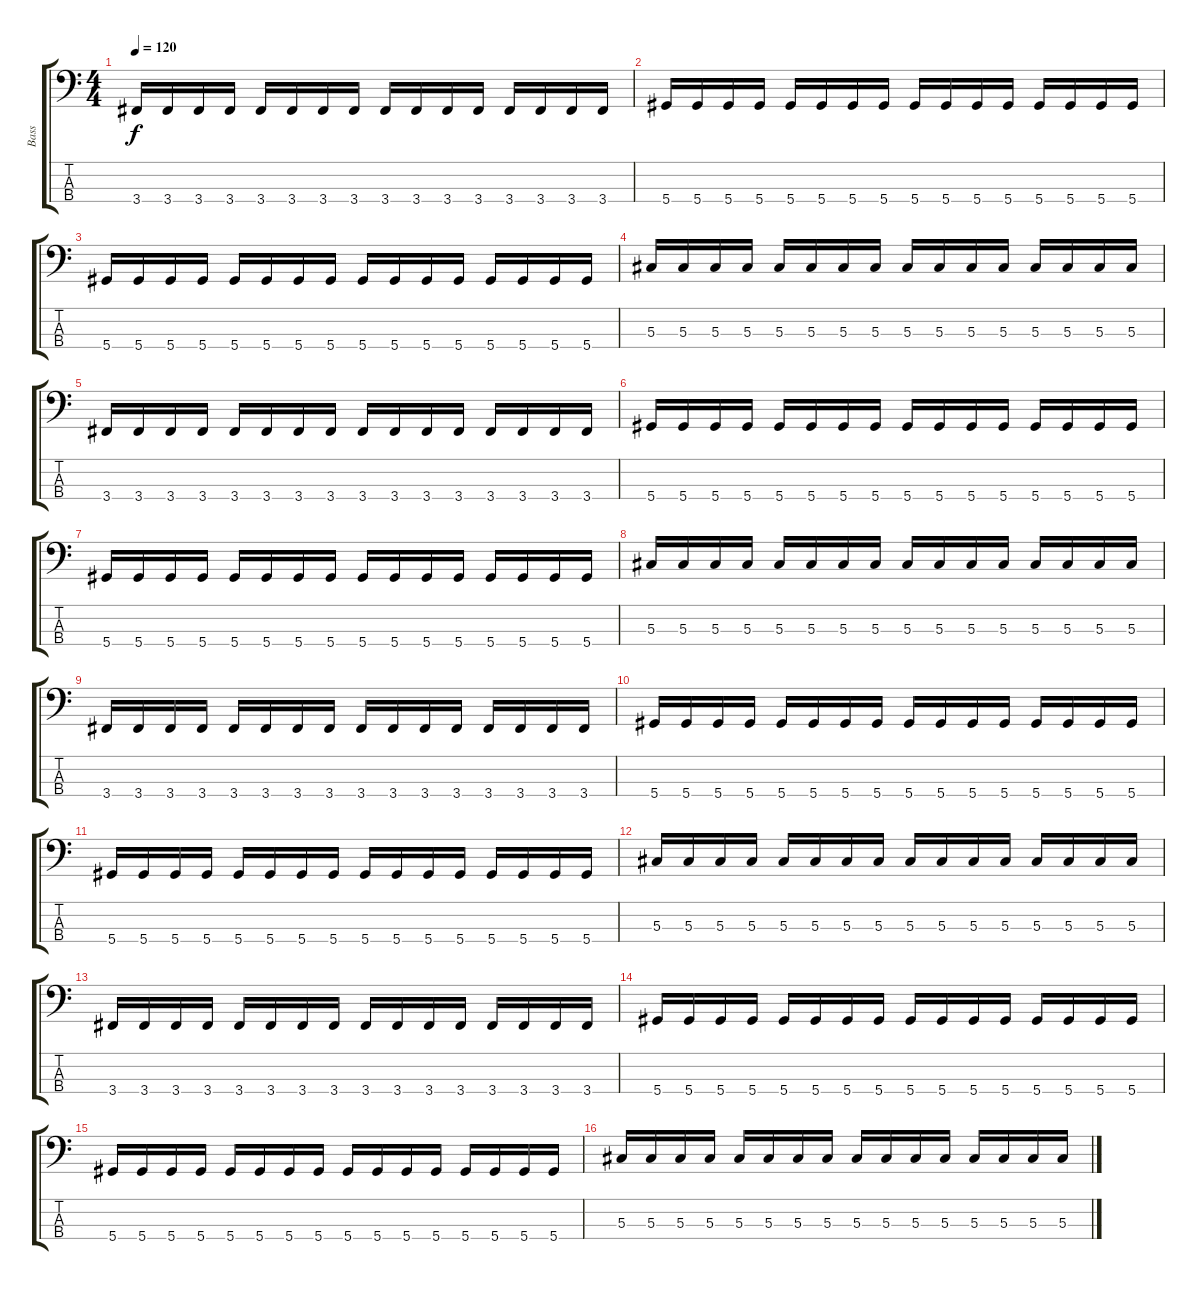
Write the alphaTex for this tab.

\track ("Bass" "Bass") {instrument electricbassfinger}
\staff {score tabs}
\tuning (Gb2 Db2 Ab1 Eb1) {hide}
\ts (4 4)
\tempo 120
\clef f4
\ks c
3.4.16{dy f} 3.4.16 3.4.16 3.4.16 3.4.16 3.4.16 3.4.16 3.4.16 3.4.16 3.4.16 3.4.16 3.4.16 3.4.16 3.4.16 3.4.16 3.4.16 |
5.4.16 5.4.16 5.4.16 5.4.16 5.4.16 5.4.16 5.4.16 5.4.16 5.4.16 5.4.16 5.4.16 5.4.16 5.4.16 5.4.16 5.4.16 5.4.16 |
5.4.16 5.4.16 5.4.16 5.4.16 5.4.16 5.4.16 5.4.16 5.4.16 5.4.16 5.4.16 5.4.16 5.4.16 5.4.16 5.4.16 5.4.16 5.4.16 |
5.3.16 5.3.16 5.3.16 5.3.16 5.3.16 5.3.16 5.3.16 5.3.16 5.3.16 5.3.16 5.3.16 5.3.16 5.3.16 5.3.16 5.3.16 5.3.16 |
3.4.16 3.4.16 3.4.16 3.4.16 3.4.16 3.4.16 3.4.16 3.4.16 3.4.16 3.4.16 3.4.16 3.4.16 3.4.16 3.4.16 3.4.16 3.4.16 |
5.4.16 5.4.16 5.4.16 5.4.16 5.4.16 5.4.16 5.4.16 5.4.16 5.4.16 5.4.16 5.4.16 5.4.16 5.4.16 5.4.16 5.4.16 5.4.16 |
5.4.16 5.4.16 5.4.16 5.4.16 5.4.16 5.4.16 5.4.16 5.4.16 5.4.16 5.4.16 5.4.16 5.4.16 5.4.16 5.4.16 5.4.16 5.4.16 |
5.3.16 5.3.16 5.3.16 5.3.16 5.3.16 5.3.16 5.3.16 5.3.16 5.3.16 5.3.16 5.3.16 5.3.16 5.3.16 5.3.16 5.3.16 5.3.16 |
3.4.16 3.4.16 3.4.16 3.4.16 3.4.16 3.4.16 3.4.16 3.4.16 3.4.16 3.4.16 3.4.16 3.4.16 3.4.16 3.4.16 3.4.16 3.4.16 |
5.4.16 5.4.16 5.4.16 5.4.16 5.4.16 5.4.16 5.4.16 5.4.16 5.4.16 5.4.16 5.4.16 5.4.16 5.4.16 5.4.16 5.4.16 5.4.16 |
5.4.16 5.4.16 5.4.16 5.4.16 5.4.16 5.4.16 5.4.16 5.4.16 5.4.16 5.4.16 5.4.16 5.4.16 5.4.16 5.4.16 5.4.16 5.4.16 |
5.3.16 5.3.16 5.3.16 5.3.16 5.3.16 5.3.16 5.3.16 5.3.16 5.3.16 5.3.16 5.3.16 5.3.16 5.3.16 5.3.16 5.3.16 5.3.16 |
3.4.16 3.4.16 3.4.16 3.4.16 3.4.16 3.4.16 3.4.16 3.4.16 3.4.16 3.4.16 3.4.16 3.4.16 3.4.16 3.4.16 3.4.16 3.4.16 |
5.4.16 5.4.16 5.4.16 5.4.16 5.4.16 5.4.16 5.4.16 5.4.16 5.4.16 5.4.16 5.4.16 5.4.16 5.4.16 5.4.16 5.4.16 5.4.16 |
5.4.16 5.4.16 5.4.16 5.4.16 5.4.16 5.4.16 5.4.16 5.4.16 5.4.16 5.4.16 5.4.16 5.4.16 5.4.16 5.4.16 5.4.16 5.4.16 |
5.3.16 5.3.16 5.3.16 5.3.16 5.3.16 5.3.16 5.3.16 5.3.16 5.3.16 5.3.16 5.3.16 5.3.16 5.3.16 5.3.16 5.3.16 5.3.16
